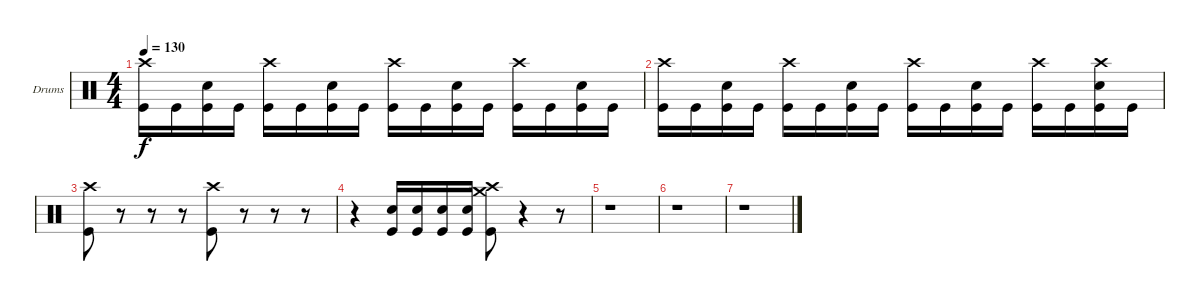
\bracketExtendMode groupsimilarinstruments
\firstSystemTrackNameOrientation horizontal
\otherSystemsTrackNameOrientation horizontal
\track ("Drumkit" "Drums") {instrument percussion}
\staff {score}
\articulation defaults
\ts (4 4)
\tempo 130
\clef neutral
\ks c
("Crash high (hit)" "Kick (hit)").16{dy f} "Kick (hit)".16 ("Snare (hit) 2" "Kick (hit)").16 "Kick (hit)".16 ("Crash high (hit)" "Kick (hit)").16 "Kick (hit)".16 ("Snare (hit) 2" "Kick (hit)").16 "Kick (hit)".16 ("Crash high (hit)" "Kick (hit)").16 "Kick (hit)".16 ("Snare (hit) 2" "Kick (hit)").16 "Kick (hit)".16 ("Crash high (hit)" "Kick (hit)").16 "Kick (hit)".16 ("Snare (hit) 2" "Kick (hit)").16 "Kick (hit)".16 |
("Crash high (hit)" "Kick (hit)").16 "Kick (hit)".16 ("Snare (hit) 2" "Kick (hit)").16 "Kick (hit)".16 ("Crash high (hit)" "Kick (hit)").16 "Kick (hit)".16 ("Snare (hit) 2" "Kick (hit)").16 "Kick (hit)".16 ("Crash high (hit)" "Kick (hit)").16 "Kick (hit)".16 ("Snare (hit) 2" "Kick (hit)").16 "Kick (hit)".16 ("Crash high (hit)" "Kick (hit)").16 "Kick (hit)".16 ("Crash high (hit)" "Snare (hit) 2" "Kick (hit)").16 "Kick (hit)".16 |
("Crash high (hit)" "Kick (hit)").8 r.8 r.8 r.8 ("Crash high (hit)" "Kick (hit)").8 r.8 r.8 r.8 |
r.4 ("Snare (hit) 2" "Kick (hit)").16 ("Snare (hit) 2" "Kick (hit)").16 ("Snare (hit) 2" "Kick (hit)").16 ("Snare (hit) 2" "Kick (hit)").16 ("Crash high (hit)" "Crash medium (hit)" "Kick (hit)").8 r.4 r.8 |
r.1 |
r.1 |
r.1
